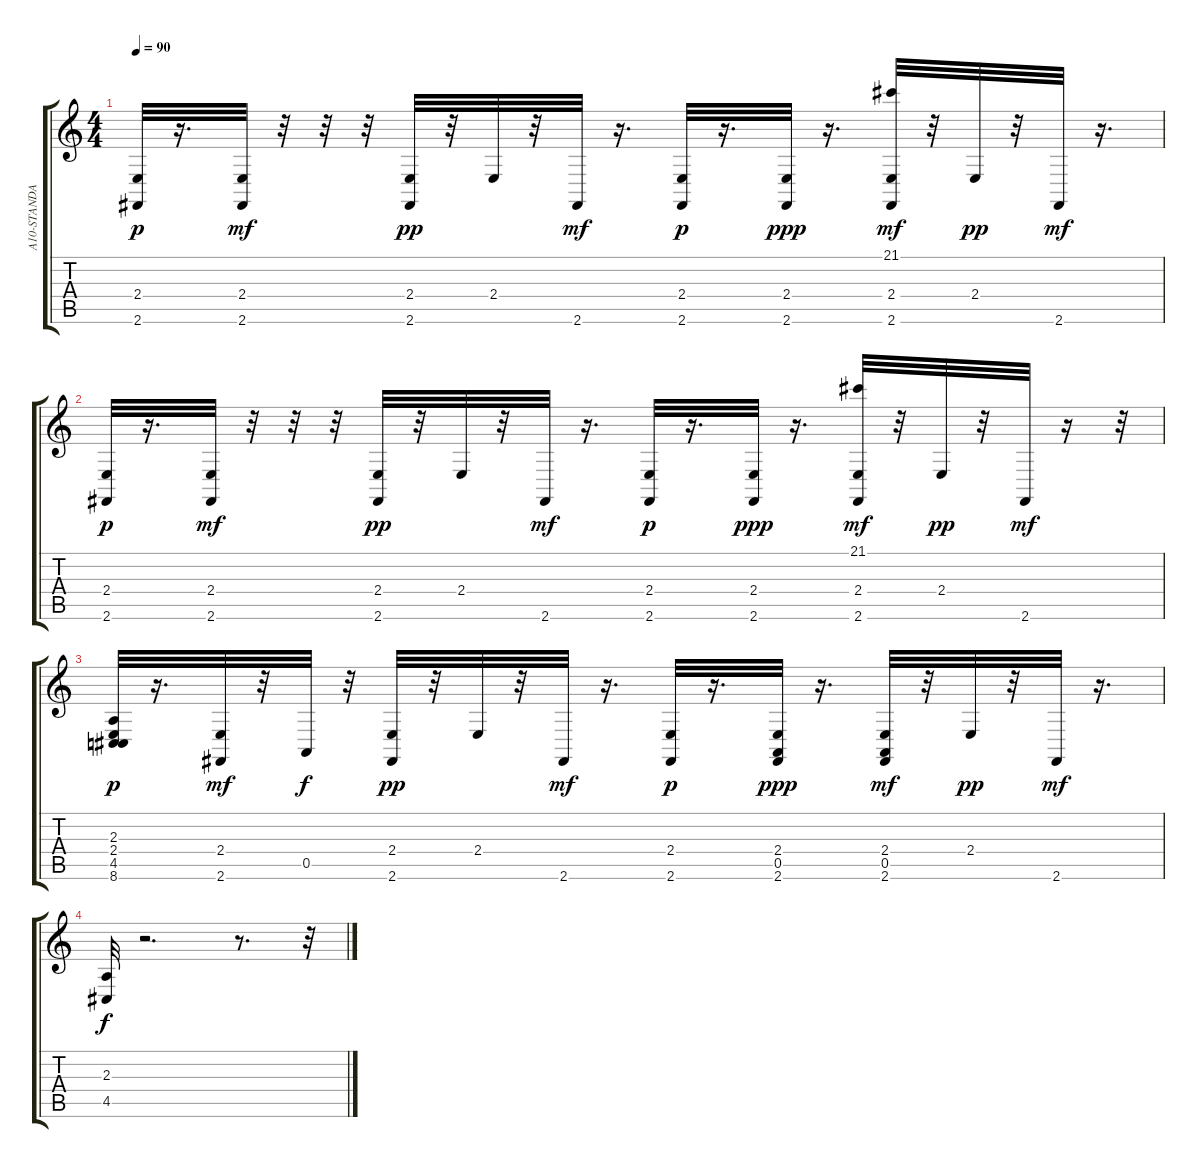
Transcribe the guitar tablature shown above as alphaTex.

\track ("A10-STANDARD 1  " "A10-STANDA") {instrument acousticgrandpiano}
\staff {score tabs}
\tuning (E4 B3 G3 D3 A2 E2) {hide}
\ts (4 4)
\tempo 90
\clef g2
\ks c
(2.4 2.6).32{dy p} r.16{d} (2.4 2.6).32{dy mf} r.32 r.32 r.32 (2.4 2.6).32{dy pp} r.32 2.4.32 r.32 2.6.32{dy mf} r.16{d} (2.4 2.6).32{dy p} r.16{d} (2.4 2.6).32{dy ppp} r.16{d} (21.1 2.4 2.6).32{dy mf} r.32 2.4.32{dy pp} r.32 2.6.32{dy mf} r.16{d} |
(2.4 2.6).32{dy p} r.16{d} (2.4 2.6).32{dy mf} r.32 r.32 r.32 (2.4 2.6).32{dy pp} r.32 2.4.32 r.32 2.6.32{dy mf} r.16{d} (2.4 2.6).32{dy p} r.16{d} (2.4 2.6).32{dy ppp} r.16{d} (21.1 2.4 2.6).32{dy mf} r.32 2.4.32{dy pp} r.32 2.6.32{dy mf} r.16 r.32 |
(2.3 2.4 4.5 8.6).32{dy p} r.16{d} (2.4 2.6).32{dy mf} r.32 0.5.32{dy f} r.32 (2.4 2.6).32{dy pp} r.32 2.4.32 r.32 2.6.32{dy mf} r.16{d} (2.4 2.6).32{dy p} r.16{d} (2.4 0.5 2.6).32{dy ppp} r.16{d} (2.4 0.5 2.6).32{dy mf} r.32 2.4.32{dy pp} r.32 2.6.32{dy mf} r.16{d} |
(2.3 4.5).32{dy f} r.2{d} r.8{d} r.32
